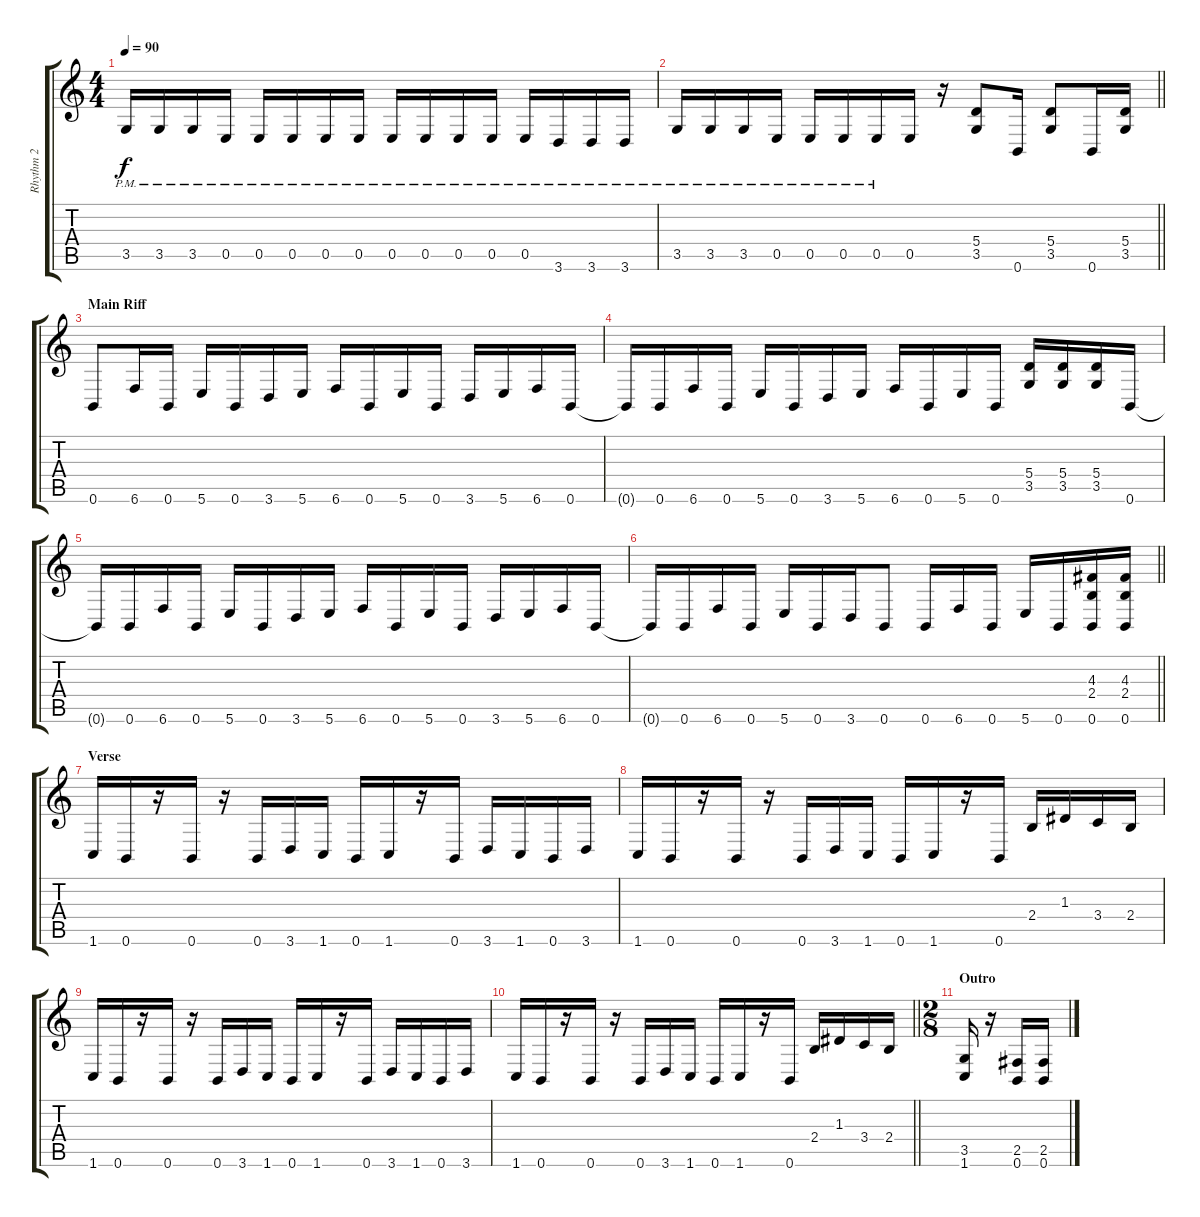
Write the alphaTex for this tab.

\track ("Rhythm 2" "Rhythm 2") {instrument overdrivenguitar}
\staff {score tabs}
\tuning (B3 Gb3 D3 A2 E2 B1) {hide}
\ts (4 4)
\tempo 90
\clef g2
\ks c
3.5{pm}.16{dy f} 3.5{pm}.16 3.5{pm}.16 0.5{pm}.16 0.5{pm}.16 0.5{pm}.16 0.5{pm}.16 0.5{pm}.16 0.5{pm}.16 0.5{pm}.16 0.5{pm}.16 0.5{pm}.16 0.5{pm}.16 3.6{pm}.16 3.6{pm}.16 3.6{pm}.16 |
\barLineRight lightlight
3.5{pm}.16 3.5{pm}.16 3.5{pm}.16 0.5{pm}.16 0.5{pm}.16 0.5{pm}.16 0.5{pm}.16 0.5.16 r.16 (5.4 3.5).8 0.6.16 (5.4 3.5).8 0.6.16 (5.4 3.5).16 |
\section ("" "Main Riff")
0.6.8 6.6.16 0.6.16 5.6.16 0.6.16 3.6.16 5.6.16 6.6.16 0.6.16 5.6.16 0.6.16 3.6.16 5.6.16 6.6.16 0.6.16 |
0.6{t}.16 0.6.16 6.6.16 0.6.16 5.6.16 0.6.16 3.6.16 5.6.16 6.6.16 0.6.16 5.6.16 0.6.16 (5.4 3.5).16 (5.4 3.5).16 (5.4 3.5).16 0.6.16 |
0.6{t}.16 0.6.16 6.6.16 0.6.16 5.6.16 0.6.16 3.6.16 5.6.16 6.6.16 0.6.16 5.6.16 0.6.16 3.6.16 5.6.16 6.6.16 0.6.16 |
\barLineRight lightlight
0.6{t}.16 0.6.16 6.6.16 0.6.16 5.6.16 0.6.16 3.6.16 0.6.8 0.6.16 6.6.16 0.6.16 5.6.16 0.6.16 (4.3 2.4 0.6).16 (4.3 2.4 0.6).16 |
\section ("" "Verse")
1.6.16 0.6.16 r.16 0.6.16 r.16 0.6.16 3.6.16 1.6.16 0.6.16 1.6.16 r.16 0.6.16 3.6.16 1.6.16 0.6.16 3.6.16 |
1.6.16 0.6.16 r.16 0.6.16 r.16 0.6.16 3.6.16 1.6.16 0.6.16 1.6.16 r.16 0.6.16 2.4.16 1.3.16 3.4.16 2.4.16 |
1.6.16 0.6.16 r.16 0.6.16 r.16 0.6.16 3.6.16 1.6.16 0.6.16 1.6.16 r.16 0.6.16 3.6.16 1.6.16 0.6.16 3.6.16 |
\barLineRight lightlight
1.6.16 0.6.16 r.16 0.6.16 r.16 0.6.16 3.6.16 1.6.16 0.6.16 1.6.16 r.16 0.6.16 2.4.16 1.3.16 3.4.16 2.4.16 |
\ts (2 8)
\section ("" "Outro")
(3.5 1.6).16 r.16 (2.5 0.6).16 (2.5 0.6).16
